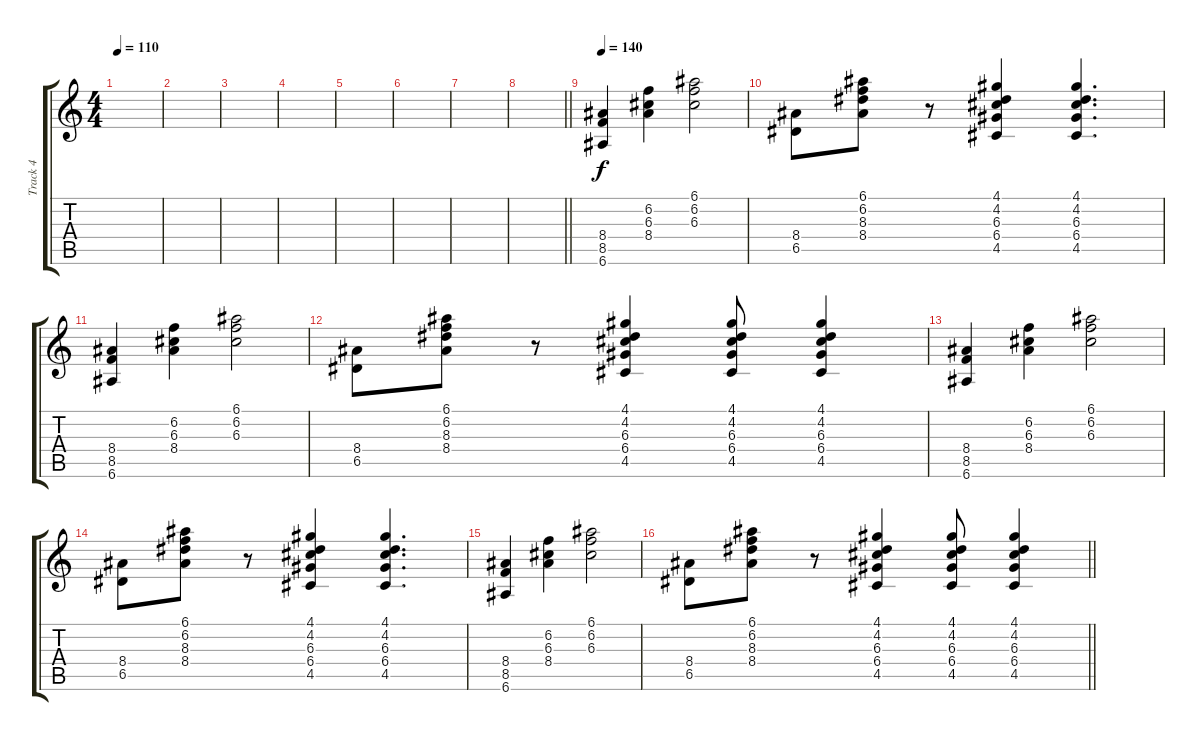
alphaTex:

\track ("Track 4" "Track 4") {instrument electricguitarclean}
\staff {score tabs}
\tuning (E4 B3 G3 D3 A2 E2) {hide}
\ts (4 4)
\tempo 110
\clef g2
\ks c
|
|
|
|
|
|
|
\barLineRight lightlight
|
\tempo 140
(8.4 8.5 6.6).4 (6.2 6.3 8.4).4 (6.1 6.2 6.3).2 |
(8.4 6.5).8 (6.1 6.2 8.3 8.4).8 r.8 (4.1 4.2 6.3 6.4 4.5).4 (4.1 4.2 6.3 6.4 4.5).4{d} |
(8.4 8.5 6.6).4 (6.2 6.3 8.4).4 (6.1 6.2 6.3).2 |
(8.4 6.5).8 (6.1 6.2 8.3 8.4).8 r.8 (4.1 4.2 6.3 6.4 4.5).4 (4.1 4.2 6.3 6.4 4.5).8 (4.1 4.2 6.3 6.4 4.5).4 |
(8.4 8.5 6.6).4 (6.2 6.3 8.4).4 (6.1 6.2 6.3).2 |
(8.4 6.5).8 (6.1 6.2 8.3 8.4).8 r.8 (4.1 4.2 6.3 6.4 4.5).4 (4.1 4.2 6.3 6.4 4.5).4{d} |
(8.4 8.5 6.6).4 (6.2 6.3 8.4).4 (6.1 6.2 6.3).2 |
\barLineRight lightlight
(8.4 6.5).8 (6.1 6.2 8.3 8.4).8 r.8 (4.1 4.2 6.3 6.4 4.5).4 (4.1 4.2 6.3 6.4 4.5).8 (4.1 4.2 6.3 6.4 4.5).4
